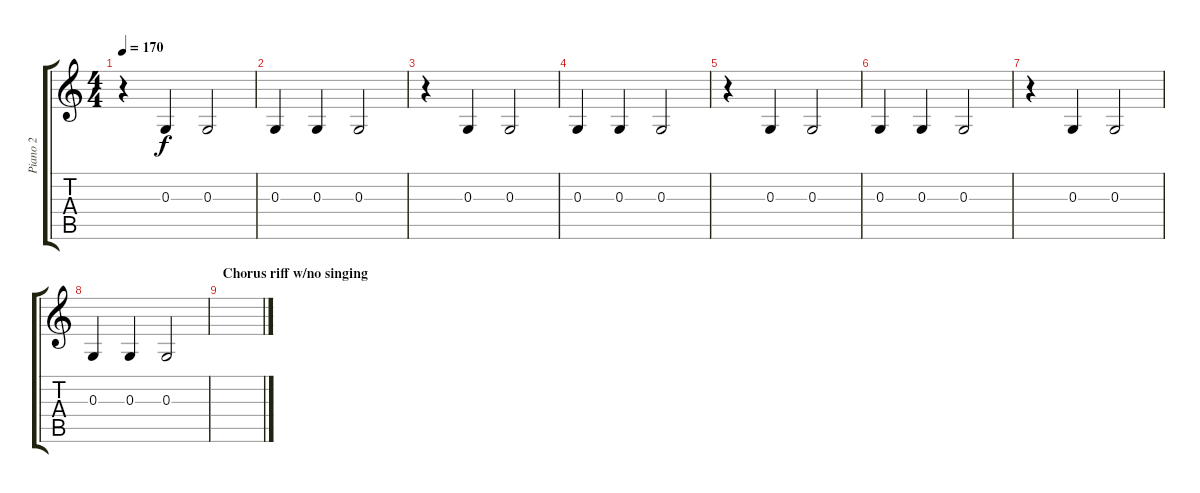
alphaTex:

\track ("Piano 2" "Piano 2") {instrument brightacousticpiano}
\staff {score tabs}
\tuning (E4 B3 G3 D3 A2 E2) {hide}
\ts (4 4)
\tempo 170
\clef g2
\ks c
r.4{dy f} 0.3.4 0.3.2 |
0.3.4 0.3.4 0.3.2 |
r.4 0.3.4 0.3.2 |
0.3.4 0.3.4 0.3.2 |
r.4 0.3.4 0.3.2 |
0.3.4 0.3.4 0.3.2 |
r.4 0.3.4 0.3.2 |
0.3.4 0.3.4 0.3.2 |
\section ("" "Chorus riff w/no singing")
